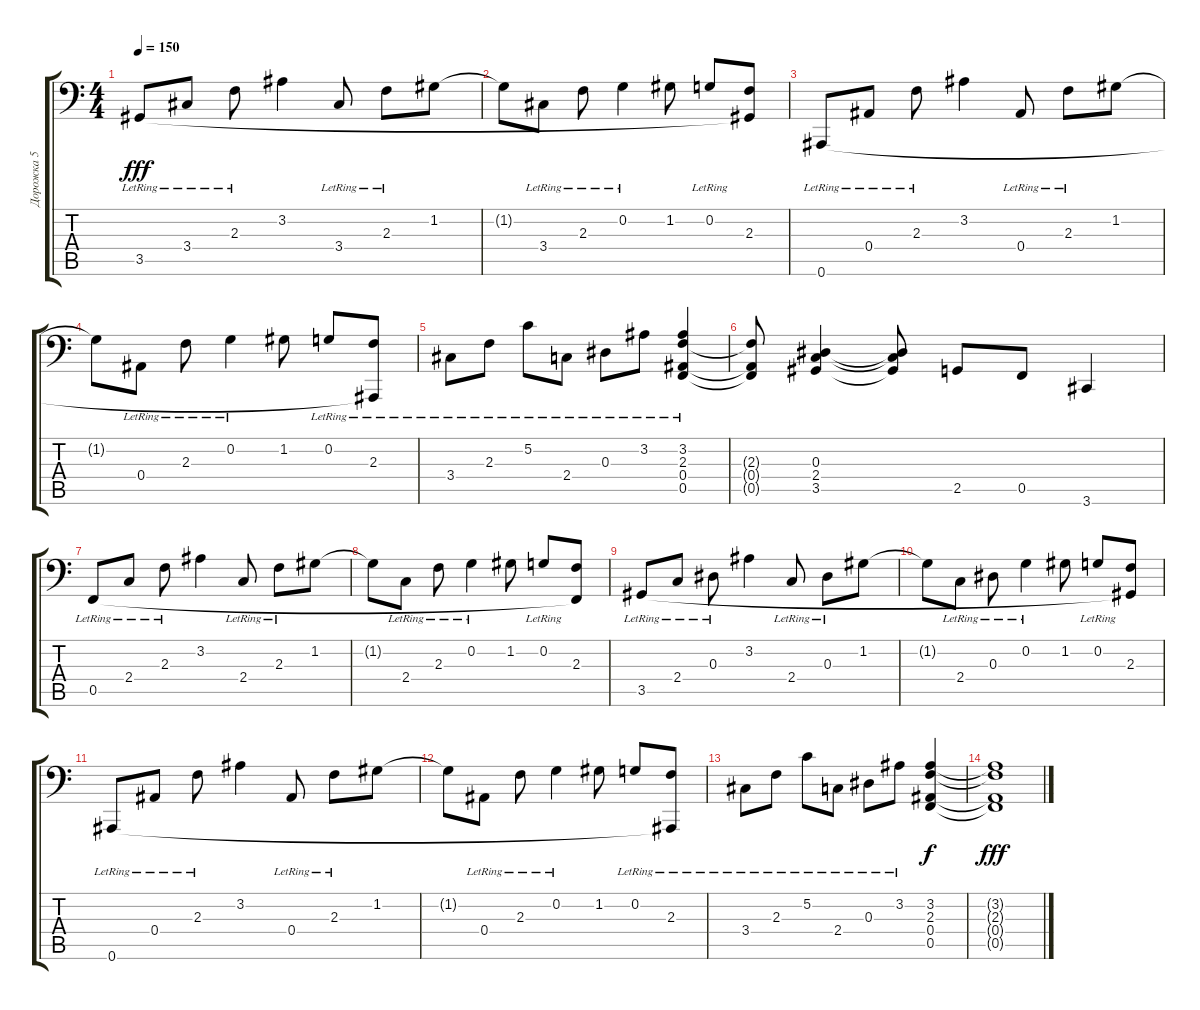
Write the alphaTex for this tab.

\track ("Дорожка 5" "Дорожка 5") {instrument brightacousticpiano}
\staff {score tabs}
\tuning (C4 G3 Eb3 Bb2 F2 Bb1) {hide}
\ts (4 4)
\tempo 150
\clef f4
\ks c
3.5{lr}.8{dy fff} 3.4{lr}.8 2.3{lr}.8 3.2.4 3.4{lr}.8 2.3{lr}.8 1.2.8 |
1.2{t}.8 3.4{lr}.8 2.3{lr}.8 0.2{lr}.4 1.2.8 0.2{lr}.8 (2.3 3.5{t}).8 |
0.6{lr}.8 0.4{lr}.8 2.3{lr}.8 3.2.4 0.4{lr}.8 2.3{lr}.8 1.2.8 |
1.2{t}.8 0.4{lr}.8 2.3{lr}.8 0.2{lr}.4 1.2.8 0.2{lr}.8 (2.3{lr} 0.6{t}).8 |
3.4{lr}.8 2.3{lr}.8 5.2{lr}.8 2.4{lr}.8 0.3{lr}.8 3.2{lr}.8 (3.2 2.3{lr} 0.4{lr} 0.5{lr}).4 |
(2.3{t} 0.4{t} 0.5{t}).8 (0.3 2.4 3.5).4 (0.3{t} 2.4{t} 3.5{t}).8 2.5.8 0.5.8 3.6.4 |
0.5{lr}.8 2.4{lr}.8 2.3{lr}.8 3.2.4 2.4{lr}.8 2.3{lr}.8 1.2.8 |
1.2{t}.8 2.4{lr}.8 2.3{lr}.8 0.2{lr}.4 1.2.8 0.2{lr}.8 (2.3 0.5{t}).8 |
3.5{lr}.8 2.4{lr}.8 0.3{lr}.8 3.2.4 2.4{lr}.8 0.3{lr}.8 1.2.8 |
1.2{t}.8 2.4{lr}.8 0.3{lr}.8 0.2{lr}.4 1.2.8 0.2{lr}.8 (2.3 3.5{t}).8 |
0.6{lr}.8 0.4{lr}.8 2.3{lr}.8 3.2.4 0.4{lr}.8 2.3{lr}.8 1.2.8 |
1.2{t}.8 0.4{lr}.8 2.3{lr}.8 0.2{lr}.4 1.2.8 0.2{lr}.8 (2.3{lr} 0.6{t}).8 |
3.4{lr}.8 2.3{lr}.8 5.2{lr}.8 2.4{lr}.8 0.3{lr}.8 3.2{lr}.8 (3.2 2.3 0.4 0.5).4{dy f} |
(3.2{t} 2.3{t} 0.4{t} 0.5{t}).1{dy fff}
